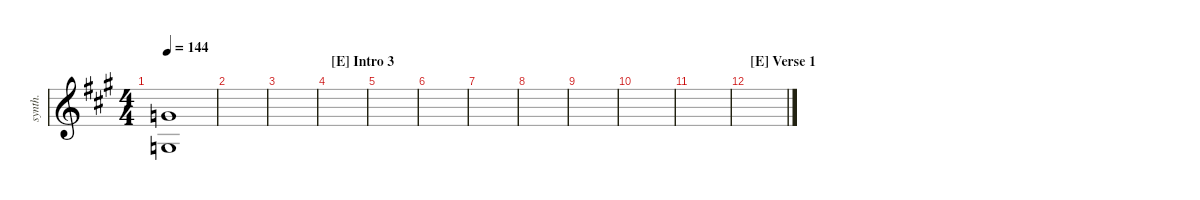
\defaultSystemsLayout 4
\hideDynamics
\bracketExtendMode nobrackets
\track ("Moog" "synth.") {instrument pad3polysynth}
\staff {score}
\tuning (E4 B3 G3 D3 A2 E2)
\ts (4 4)
\tempo 144
\clef g2
\ks a
(3.1{t acc forcenatural} 5.4{t acc forcenatural}).1{dy f} |
|
|
\section ("E" "Intro 3")
|
|
|
|
|
|
|
|
\section ("E" "Verse 1")
